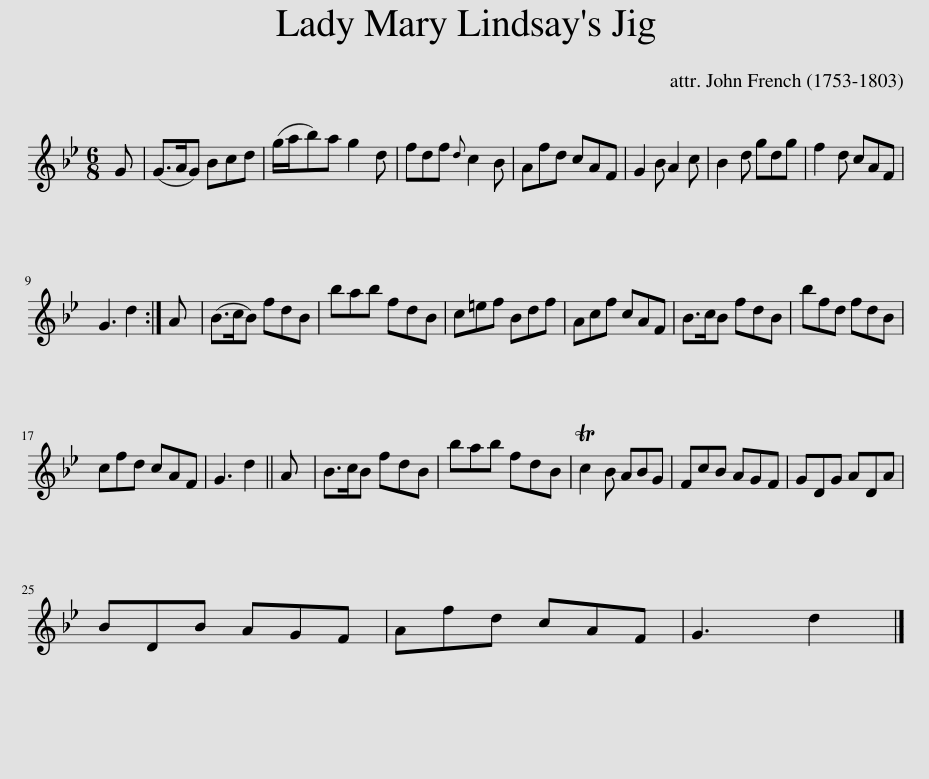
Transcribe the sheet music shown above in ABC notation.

X:1
L:1/8
M:6/8
I:linebreak $
K:Gmin
V:1 treble
V:1
 G | (G>AG) Bcd | (g/a/b)a g2 d | fdf{d} c2 B | Afd cAF | %5
 G2 B A2 c | B2 d gdg | f2 d cAF |$ G3 d2 :| A | %10
 (B>cB) fdB | bab fdB | c=ef Bdf | Acf cAF | B>cB fdB | %15
 bfd fdB |$ cfd cAF | G3 d2 || A | B>cB fdB | %20
 bab fdB | Tc2 B ABG | FcB AGF | GDG ADA |$ BDB AGF | %25
 Afd cAF | G3 d2 |] %27
